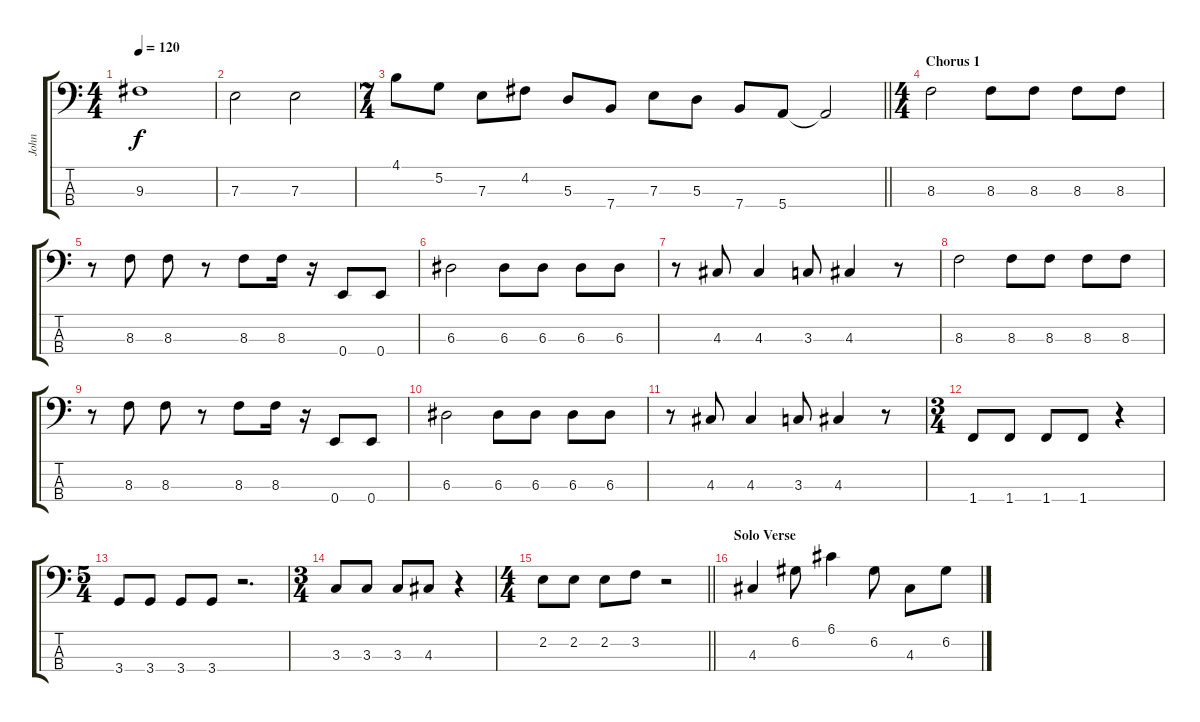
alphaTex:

\track ("John" "John") {instrument electricbassfinger}
\staff {score tabs}
\tuning (G2 D2 A1 E1) {hide}
\ts (4 4)
\tempo 120
\clef f4
\ks c
9.3.1{dy f} |
7.3.2 7.3.2 |
\ts (7 4)
\barLineRight lightlight
4.1.8 5.2.8 7.3.8 4.2.8 5.3.8 7.4.8 7.3.8 5.3.8 7.4.8 5.4.8 5.4{t}.2 |
\ts (4 4)
\section ("" "Chorus 1")
8.3.2 8.3.8 8.3.8 8.3.8 8.3.8 |
r.8 8.3.8 8.3.8 r.8 8.3.8 8.3.16 r.16 0.4.8 0.4.8 |
6.3.2 6.3.8 6.3.8 6.3.8 6.3.8 |
r.8 4.3.8 4.3.4 3.3.8 4.3.4 r.8 |
8.3.2 8.3.8 8.3.8 8.3.8 8.3.8 |
r.8 8.3.8 8.3.8 r.8 8.3.8 8.3.16 r.16 0.4.8 0.4.8 |
6.3.2 6.3.8 6.3.8 6.3.8 6.3.8 |
r.8 4.3.8 4.3.4 3.3.8 4.3.4 r.8 |
\ts (3 4)
1.4.8 1.4.8 1.4.8 1.4.8 r.4 |
\ts (5 4)
3.4.8 3.4.8 3.4.8 3.4.8 r.2{d} |
\ts (3 4)
3.3.8 3.3.8 3.3.8 4.3.8 r.4 |
\ts (4 4)
\barLineRight lightlight
2.2.8 2.2.8 2.2.8 3.2.8 r.2 |
\section ("" "Solo Verse")
4.3.4 6.2.8 6.1.4 6.2.8 4.3.8 6.2.8
